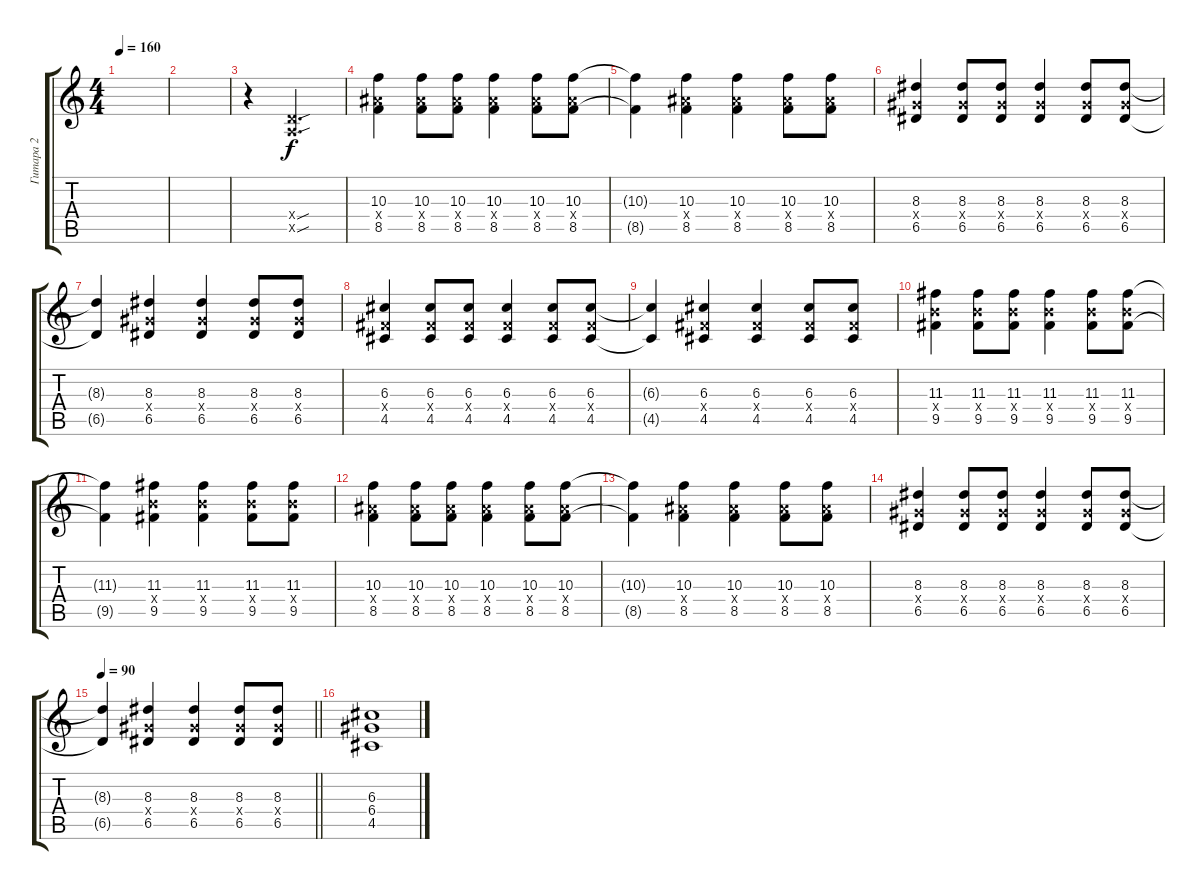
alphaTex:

\track ("Гитара 2" "Гитара 2") {instrument distortionguitar}
\staff {score tabs}
\tuning (E4 B3 G3 D3 A2 E2) {hide}
\ts (4 4)
\tempo 160
\clef g2
\ks c
|
|
r.4 (0.4{sou x} 0.5{sou x}).2{d} |
(10.3 8.4{x} 8.5).4 (10.3 8.4{x} 8.5).8 (10.3 8.4{x} 8.5).8 (10.3 8.4{x} 8.5).4 (10.3 8.4{x} 8.5).8 (10.3 8.4{x} 8.5).8 |
(10.3{t} 8.5{t}).4 (10.3 8.4{x} 8.5).4 (10.3 8.4{x} 8.5).4 (10.3 8.4{x} 8.5).8 (10.3 8.4{x} 8.5).8 |
(8.3 6.4{x} 6.5).4 (8.3 6.4{x} 6.5).8 (8.3 6.4{x} 6.5).8 (8.3 6.4{x} 6.5).4 (8.3 6.4{x} 6.5).8 (8.3 6.4{x} 6.5).8 |
(8.3{t} 6.5{t}).4 (8.3 6.4{x} 6.5).4 (8.3 6.4{x} 6.5).4 (8.3 6.4{x} 6.5).8 (8.3 6.4{x} 6.5).8 |
(6.3 4.4{x} 4.5).4 (6.3 4.4{x} 4.5).8 (6.3 4.4{x} 4.5).8 (6.3 4.4{x} 4.5).4 (6.3 4.4{x} 4.5).8 (6.3 4.4{x} 4.5).8 |
(6.3{t} 4.5{t}).4 (6.3 4.4{x} 4.5).4 (6.3 4.4{x} 4.5).4 (6.3 4.4{x} 4.5).8 (6.3 4.4{x} 4.5).8 |
(11.3 9.4{x} 9.5).4 (11.3 9.4{x} 9.5).8 (11.3 9.4{x} 9.5).8 (11.3 9.4{x} 9.5).4 (11.3 9.4{x} 9.5).8 (11.3 9.4{x} 9.5).8 |
(11.3{t} 9.5{t}).4 (11.3 9.4{x} 9.5).4 (11.3 9.4{x} 9.5).4 (11.3 9.4{x} 9.5).8 (11.3 9.4{x} 9.5).8 |
(10.3 8.4{x} 8.5).4 (10.3 8.4{x} 8.5).8 (10.3 8.4{x} 8.5).8 (10.3 8.4{x} 8.5).4 (10.3 8.4{x} 8.5).8 (10.3 8.4{x} 8.5).8 |
(10.3{t} 8.5{t}).4 (10.3 8.4{x} 8.5).4 (10.3 8.4{x} 8.5).4 (10.3 8.4{x} 8.5).8 (10.3 8.4{x} 8.5).8 |
(8.3 6.4{x} 6.5).4 (8.3 6.4{x} 6.5).8 (8.3 6.4{x} 6.5).8 (8.3 6.4{x} 6.5).4 (8.3 6.4{x} 6.5).8 (8.3 6.4{x} 6.5).8 |
\tempo 90
\barLineRight lightlight
(8.3{t} 6.5{t}).4 (8.3 6.4{x} 6.5).4 (8.3 6.4{x} 6.5).4 (8.3 6.4{x} 6.5).8 (8.3 6.4{x} 6.5).8 |
(6.3 6.4 4.5).1
